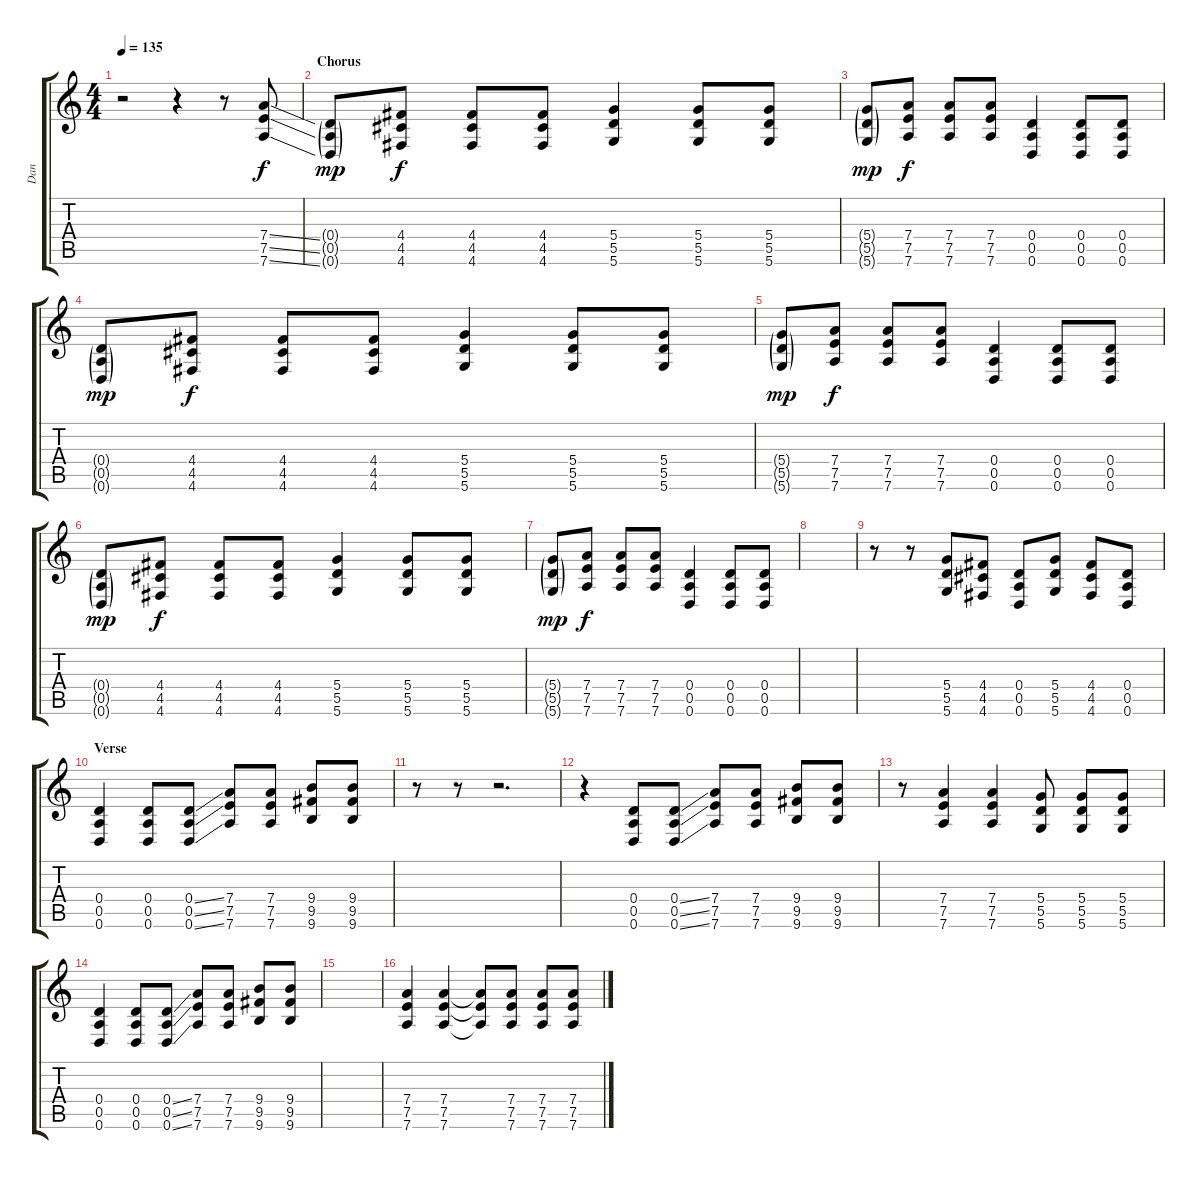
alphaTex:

\track ("Dan" "Dan") {instrument distortionguitar}
\staff {score tabs}
\tuning (E4 B3 G3 D3 A2 D2) {hide}
\ts (4 4)
\tempo 135
\clef g2
\ks c
r.2{dy f} r.4 r.8 (7.4{ss} 7.5{ss} 7.6{ss}).8 |
\section ("" "Chorus")
(0.4{g} 0.5{g} 0.6{g}).8{dy mp} (4.4 4.5 4.6).8{dy f} (4.4 4.5 4.6).8 (4.4 4.5 4.6).8 (5.4 5.5 5.6).4 (5.4 5.5 5.6).8 (5.4 5.5 5.6).8 |
(5.4{g} 5.5{g} 5.6{g}).8{dy mp} (7.4 7.5 7.6).8{dy f} (7.4 7.5 7.6).8 (7.4 7.5 7.6).8 (0.4 0.5 0.6).4 (0.4 0.5 0.6).8 (0.4 0.5 0.6).8 |
(0.4{g} 0.5{g} 0.6{g}).8{dy mp} (4.4 4.5 4.6).8{dy f} (4.4 4.5 4.6).8 (4.4 4.5 4.6).8 (5.4 5.5 5.6).4 (5.4 5.5 5.6).8 (5.4 5.5 5.6).8 |
(5.4{g} 5.5{g} 5.6{g}).8{dy mp} (7.4 7.5 7.6).8{dy f} (7.4 7.5 7.6).8 (7.4 7.5 7.6).8 (0.4 0.5 0.6).4 (0.4 0.5 0.6).8 (0.4 0.5 0.6).8 |
(0.4{g} 0.5{g} 0.6{g}).8{dy mp} (4.4 4.5 4.6).8{dy f} (4.4 4.5 4.6).8 (4.4 4.5 4.6).8 (5.4 5.5 5.6).4 (5.4 5.5 5.6).8 (5.4 5.5 5.6).8 |
(5.4{g} 5.5{g} 5.6{g}).8{dy mp} (7.4 7.5 7.6).8{dy f} (7.4 7.5 7.6).8 (7.4 7.5 7.6).8 (0.4 0.5 0.6).4 (0.4 0.5 0.6).8 (0.4 0.5 0.6).8 |
|
r.8 r.8 (5.4 5.5 5.6).8 (4.4 4.5 4.6).8 (0.4 0.5 0.6).8 (5.4 5.5 5.6).8 (4.4 4.5 4.6).8 (0.4 0.5 0.6).8 |
\section ("" "Verse")
(0.4 0.5 0.6).4 (0.4 0.5 0.6).8 (0.4{ss} 0.5{ss} 0.6{ss}).8 (7.4 7.5 7.6).8 (7.4 7.5 7.6).8 (9.4 9.5 9.6).8 (9.4 9.5 9.6).8 |
r.8 r.8 r.2{d} |
r.4 (0.4 0.5 0.6).8 (0.4{ss} 0.5{ss} 0.6{ss}).8 (7.4 7.5 7.6).8 (7.4 7.5 7.6).8 (9.4 9.5 9.6).8 (9.4 9.5 9.6).8 |
r.8 (7.4 7.5 7.6).4 (7.4 7.5 7.6).4 (5.4 5.5 5.6).8 (5.4 5.5 5.6).8 (5.4 5.5 5.6).8 |
(0.4 0.5 0.6).4 (0.4 0.5 0.6).8 (0.4{ss} 0.5{ss} 0.6{ss}).8 (7.4 7.5 7.6).8 (7.4 7.5 7.6).8 (9.4 9.5 9.6).8 (9.4 9.5 9.6).8 |
|
(7.4 7.5 7.6).4 (7.4 7.5 7.6).4 (7.4{t} 7.5{t} 7.6{t}).8 (7.4 7.5 7.6).8 (7.4 7.5 7.6).8 (7.4 7.5 7.6).8
